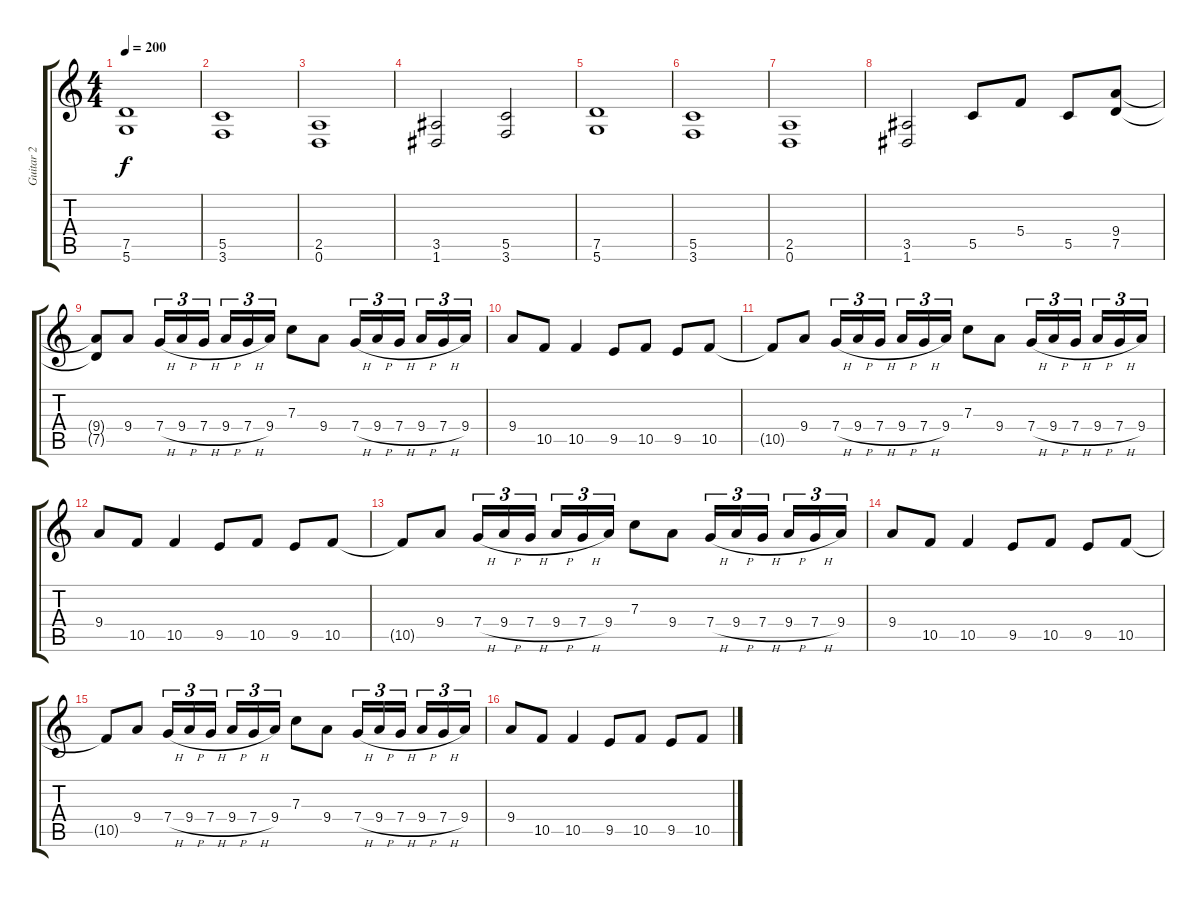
\track ("Guitar 2" "Guitar 2") {instrument distortionguitar}
\staff {score tabs}
\tuning (D4 A3 F3 C3 G2 D2) {hide}
\ts (4 4)
\tempo 200
\clef g2
\ks c
(7.5 5.6).1{dy f} |
(5.5 3.6).1 |
(2.5 0.6).1 |
(3.5 1.6).2 (5.5 3.6).2 |
(7.5 5.6).1 |
(5.5 3.6).1 |
(2.5 0.6).1 |
(3.5 1.6).2 5.5.8 5.4.8 5.5.8 (9.4 7.5).8 |
(9.4{t} 7.5{t}).8 9.4.8 7.4{h}.16{tu (3 2)} 9.4{h}.16{tu (3 2)} 7.4{h}.16{tu (3 2)} 9.4{h}.16{tu (3 2)} 7.4{h}.16{tu (3 2)} 9.4.16{tu (3 2)} 7.3.8 9.4.8 7.4{h}.16{tu (3 2)} 9.4{h}.16{tu (3 2)} 7.4{h}.16{tu (3 2)} 9.4{h}.16{tu (3 2)} 7.4{h}.16{tu (3 2)} 9.4.16{tu (3 2)} |
9.4.8 10.5.8 10.5.4 9.5.8 10.5.8 9.5.8 10.5.8 |
10.5{t}.8 9.4.8 7.4{h}.16{tu (3 2)} 9.4{h}.16{tu (3 2)} 7.4{h}.16{tu (3 2)} 9.4{h}.16{tu (3 2)} 7.4{h}.16{tu (3 2)} 9.4.16{tu (3 2)} 7.3.8 9.4.8 7.4{h}.16{tu (3 2)} 9.4{h}.16{tu (3 2)} 7.4{h}.16{tu (3 2)} 9.4{h}.16{tu (3 2)} 7.4{h}.16{tu (3 2)} 9.4.16{tu (3 2)} |
9.4.8 10.5.8 10.5.4 9.5.8 10.5.8 9.5.8 10.5.8 |
10.5{t}.8 9.4.8 7.4{h}.16{tu (3 2)} 9.4{h}.16{tu (3 2)} 7.4{h}.16{tu (3 2)} 9.4{h}.16{tu (3 2)} 7.4{h}.16{tu (3 2)} 9.4.16{tu (3 2)} 7.3.8 9.4.8 7.4{h}.16{tu (3 2)} 9.4{h}.16{tu (3 2)} 7.4{h}.16{tu (3 2)} 9.4{h}.16{tu (3 2)} 7.4{h}.16{tu (3 2)} 9.4.16{tu (3 2)} |
9.4.8 10.5.8 10.5.4 9.5.8 10.5.8 9.5.8 10.5.8 |
10.5{t}.8 9.4.8 7.4{h}.16{tu (3 2)} 9.4{h}.16{tu (3 2)} 7.4{h}.16{tu (3 2)} 9.4{h}.16{tu (3 2)} 7.4{h}.16{tu (3 2)} 9.4.16{tu (3 2)} 7.3.8 9.4.8 7.4{h}.16{tu (3 2)} 9.4{h}.16{tu (3 2)} 7.4{h}.16{tu (3 2)} 9.4{h}.16{tu (3 2)} 7.4{h}.16{tu (3 2)} 9.4.16{tu (3 2)} |
9.4.8 10.5.8 10.5.4 9.5.8 10.5.8 9.5.8 10.5.8
